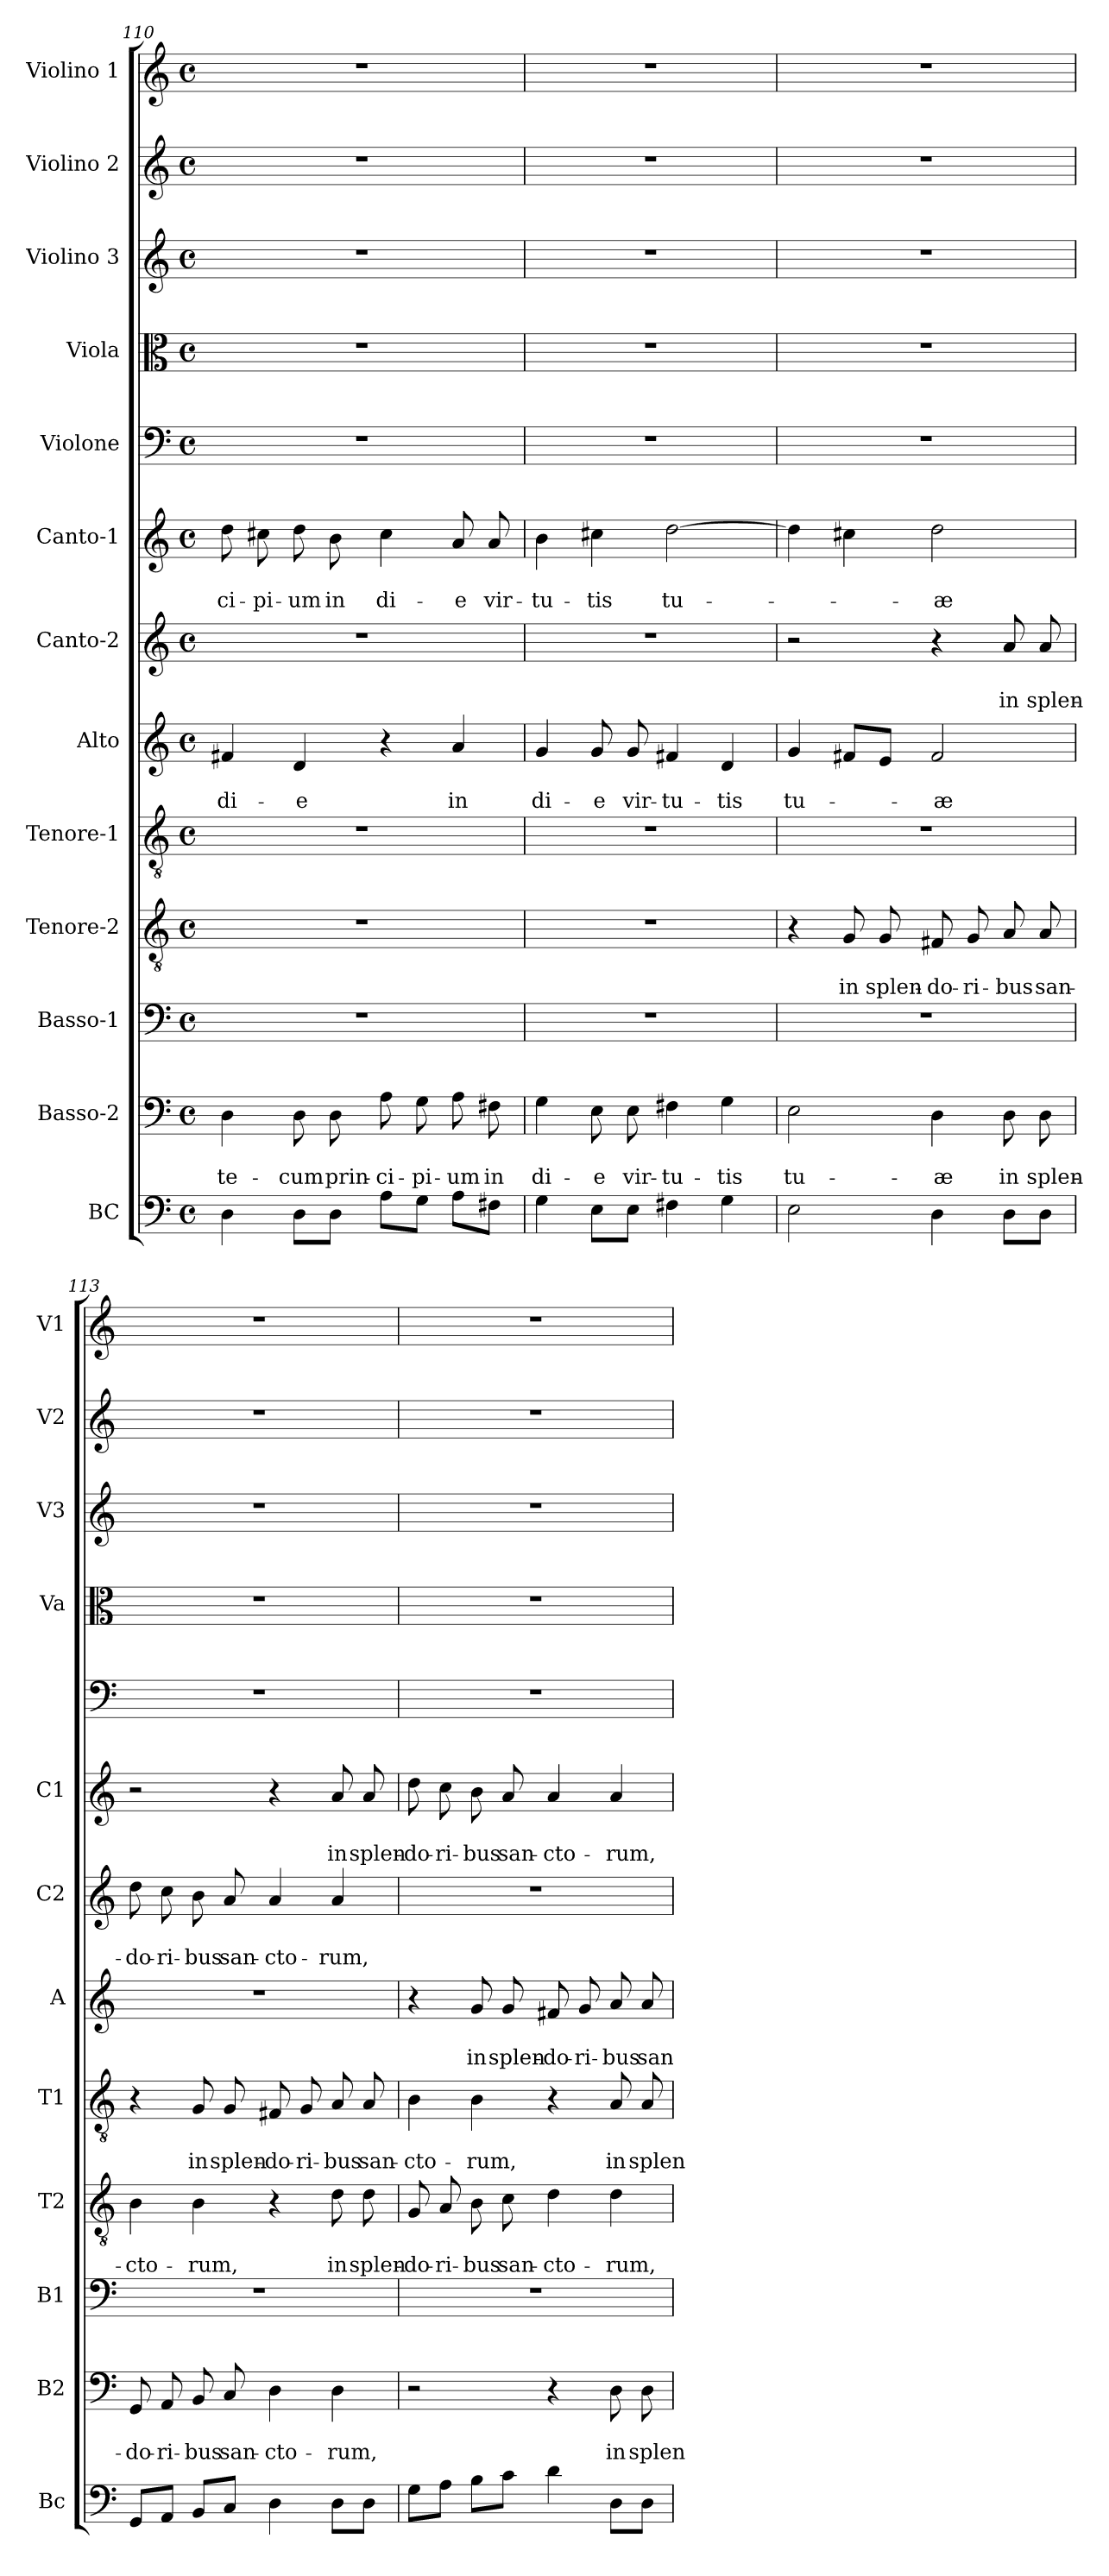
**kern	**kern	**text	**text	**kern	**kern	**text	**text	**kern	**text	**text	**kern	**text	**text	**kern	**text	**text	**kern	**text	**text	**kern	**kern	**kern	**kern	**kern
*part13	*part12	*part12	*part12	*part11	*part10	*part10	*part10	*part9	*part9	*part9	*part8	*part8	*part8	*part7	*part7	*part7	*part6	*part6	*part6	*part5	*part4	*part3	*part2	*part1
*staff13	*staff12	*staff12	*staff12	*staff11	*staff10	*staff10	*staff10	*staff9	*staff9	*staff9	*staff8	*staff8	*staff8	*staff7	*staff7	*staff7	*staff6	*staff6	*staff6	*staff5	*staff4	*staff3	*staff2	*staff1
*I"BC	*I"Basso-2	*	*	*I"Basso-1	*I"Tenore-2	*	*	*I"Tenore-1	*	*	*I"Alto	*	*	*I"Canto-2	*	*	*I"Canto-1	*	*	*I"Violone	*I"Viola	*I"Violino 3	*I"Violino 2	*I"Violino 1
*I'Bc	*I'B2	*	*	*I'B1	*I'T2	*	*	*I'T1	*	*	*I'A	*	*	*I'C2	*	*	*I'C1	*	*	*	*I'Va	*I'V3	*I'V2	*I'V1
*clefF4	*clefF4	*	*	*clefF4	*clefGv2	*	*	*clefGv2	*	*	*clefG2	*	*	*clefG2	*	*	*clefG2	*	*	*clefF4	*clefC3	*clefG2	*clefG2	*clefG2
*k[]	*k[]	*	*	*k[]	*k[]	*	*	*k[]	*	*	*k[]	*	*	*k[]	*	*	*k[]	*	*	*k[]	*k[]	*k[]	*k[]	*k[]
*C:	*C:	*	*	*C:	*C:	*	*	*C:	*	*	*C:	*	*	*C:	*	*	*C:	*	*	*C:	*C:	*C:	*C:	*C:
*M4/4	*M4/4	*	*	*M4/4	*M4/4	*	*	*M4/4	*	*	*M4/4	*	*	*M4/4	*	*	*M4/4	*	*	*M4/4	*M4/4	*M4/4	*M4/4	*M4/4
*met(c)	*met(c)	*	*	*met(c)	*met(c)	*	*	*met(c)	*	*	*met(c)	*	*	*met(c)	*	*	*met(c)	*	*	*met(c)	*met(c)	*met(c)	*met(c)	*met(c)
=110	=110	=110	=110	=110	=110	=110	=110	=110	=110	=110	=110	=110	=110	=110	=110	=110	=110	=110	=110	=110	=110	=110	=110	=110
!	!	!	!LO:LY:b	!	!	!	!	!	!	!	!	!	!LO:LY:b	!	!	!	!	!	!LO:LY:b	!	!	!	!	!
4D\	4D\	.	te-	1r	1r	.	.	1r	.	.	4f#X/	.	di-	1r	.	.	8dd\	.	-ci-	1r	1r	1r	1r	1r
!	!	!	!	!	!	!	!	!	!	!	!	!	!	!	!	!	!	!	!LO:LY:b	!	!	!	!	!
.	.	.	.	.	.	.	.	.	.	.	.	.	.	.	.	.	8cc#X\	.	-pi-	.	.	.	.	.
!	!	!	!LO:LY:b	!	!	!	!	!	!	!	!	!	!LO:LY:b	!	!	!	!	!	!LO:LY:b	!	!	!	!	!
8D\L	8D\	.	-cum	.	.	.	.	.	.	.	4d/	.	-e	.	.	.	8dd\	.	-um	.	.	.	.	.
!	!	!	!LO:LY:b	!	!	!	!	!	!	!	!	!	!	!	!	!	!	!	!LO:LY:b	!	!	!	!	!
8D\J	8D\	.	prin-	.	.	.	.	.	.	.	.	.	.	.	.	.	8b\	.	in	.	.	.	.	.
!	!	!	!LO:LY:b	!	!	!	!	!	!	!	!	!	!	!	!	!	!	!	!LO:LY:b	!	!	!	!	!
8A\L	8A\	.	-ci-	.	.	.	.	.	.	.	4r	.	.	.	.	.	4cc#\	.	di-	.	.	.	.	.
!	!	!	!LO:LY:b	!	!	!	!	!	!	!	!	!	!	!	!	!	!	!	!	!	!	!	!	!
8G\J	8G\	.	-pi-	.	.	.	.	.	.	.	.	.	.	.	.	.	.	.	.	.	.	.	.	.
!	!	!	!LO:LY:b	!	!	!	!	!	!	!	!	!	!LO:LY:b	!	!	!	!	!	!LO:LY:b	!	!	!	!	!
8A\L	8A\	.	-um	.	.	.	.	.	.	.	4a/	.	in	.	.	.	8a/	.	-e	.	.	.	.	.
!	!	!	!LO:LY:b	!	!	!	!	!	!	!	!	!	!	!	!	!	!	!	!LO:LY:b	!	!	!	!	!
8F#X\J	8F#X\	.	in	.	.	.	.	.	.	.	.	.	.	.	.	.	8a/	.	vir-	.	.	.	.	.
=111	=111	=111	=111	=111	=111	=111	=111	=111	=111	=111	=111	=111	=111	=111	=111	=111	=111	=111	=111	=111	=111	=111	=111	=111
!	!	!	!LO:LY:b	!	!	!	!	!	!	!	!	!	!LO:LY:b	!	!	!	!	!	!LO:LY:b	!	!	!	!	!
4G\	4G\	.	di-	1r	1r	.	.	1r	.	.	4g/	.	di-	1r	.	.	4b\	.	-tu-	1r	1r	1r	1r	1r
!	!	!	!LO:LY:b	!	!	!	!	!	!	!	!	!	!LO:LY:b	!	!	!	!	!	!LO:LY:b	!	!	!	!	!
8E\L	8E\	.	-e	.	.	.	.	.	.	.	8g/	.	-e	.	.	.	4cc#X\	.	-tis	.	.	.	.	.
!	!	!	!LO:LY:b	!	!	!	!	!	!	!	!	!	!LO:LY:b	!	!	!	!	!	!	!	!	!	!	!
8E\J	8E\	.	vir-	.	.	.	.	.	.	.	8g/	.	vir-	.	.	.	.	.	.	.	.	.	.	.
!	!	!	!LO:LY:b	!	!	!	!	!	!	!	!	!	!LO:LY:b	!	!	!	!	!	!LO:LY:b	!	!	!	!	!
4F#X\	4F#X\	.	-tu-	.	.	.	.	.	.	.	4f#X/	.	-tu-	.	.	.	[2dd\	.	tu-	.	.	.	.	.
!	!	!	!LO:LY:b	!	!	!	!	!	!	!	!	!	!LO:LY:b	!	!	!	!	!	!	!	!	!	!	!
4G\	4G\	.	-tis	.	.	.	.	.	.	.	4d/	.	-tis	.	.	.	.	.	.	.	.	.	.	.
!!LO:PB:g=z
=112	=112	=112	=112	=112	=112	=112	=112	=112	=112	=112	=112	=112	=112	=112	=112	=112	=112	=112	=112	=112	=112	=112	=112	=112
!	!	!	!LO:LY:b	!	!	!	!	!	!	!	!	!	!LO:LY:b	!	!	!	!	!	!	!	!	!	!	!
2E\	2E\	.	tu-	1r	4r	.	.	1r	.	.	4g/	.	tu-	2r	.	.	4dd\]	.	.	1r	1r	1r	1r	1r
!	!	!	!	!	!	!	!LO:LY:b	!	!	!	!	!	!	!	!	!	!	!	!	!	!	!	!	!
.	.	.	.	.	8G/	.	in	.	.	.	8f#X/L	.	.	.	.	.	4cc#X\	.	.	.	.	.	.	.
!	!	!	!	!	!	!	!LO:LY:b	!	!	!	!	!	!	!	!	!	!	!	!	!	!	!	!	!
.	.	.	.	.	8G/	.	splen-	.	.	.	8e/J	.	.	.	.	.	.	.	.	.	.	.	.	.
!	!	!	!LO:LY:b	!	!	!	!LO:LY:b	!	!	!	!	!	!LO:LY:b	!	!	!	!	!	!LO:LY:b	!	!	!	!	!
4D\	4D\	.	-æ	.	8F#X/	.	-do-	.	.	.	2f#/	.	-æ	4r	.	.	2dd\	.	-æ	.	.	.	.	.
!	!	!	!	!	!	!	!LO:LY:b	!	!	!	!	!	!	!	!	!	!	!	!	!	!	!	!	!
.	.	.	.	.	8G/	.	-ri-	.	.	.	.	.	.	.	.	.	.	.	.	.	.	.	.	.
!	!	!	!LO:LY:b	!	!	!	!LO:LY:b	!	!	!	!	!	!	!	!	!LO:LY:b	!	!	!	!	!	!	!	!
8D\L	8D\	.	in	.	8A/	.	-bus	.	.	.	.	.	.	8a/	.	in	.	.	.	.	.	.	.	.
!	!	!	!LO:LY:b	!	!	!	!LO:LY:b	!	!	!	!	!	!	!	!	!LO:LY:b	!	!	!	!	!	!	!	!
8D\J	8D\	.	splen-	.	8A/	.	san-	.	.	.	.	.	.	8a/	.	splen-	.	.	.	.	.	.	.	.
=113	=113	=113	=113	=113	=113	=113	=113	=113	=113	=113	=113	=113	=113	=113	=113	=113	=113	=113	=113	=113	=113	=113	=113	=113
!	!	!	!LO:LY:b	!	!	!	!LO:LY:b	!	!	!	!	!	!	!	!	!LO:LY:b	!	!	!	!	!	!	!	!
8GG/L	8GG/	.	-do-	1r	4B\	.	-cto-	4r	.	.	1r	.	.	8dd\	.	-do-	2r	.	.	1r	1r	1r	1r	1r
!	!	!	!LO:LY:b	!	!	!	!	!	!	!	!	!	!	!	!	!LO:LY:b	!	!	!	!	!	!	!	!
8AA/J	8AA/	.	-ri-	.	.	.	.	.	.	.	.	.	.	8cc\	.	-ri-	.	.	.	.	.	.	.	.
!	!	!	!LO:LY:b	!	!	!	!LO:LY:b	!	!	!LO:LY:b	!	!	!	!	!	!LO:LY:b	!	!	!	!	!	!	!	!
8BB/L	8BB/	.	-bus	.	4B\	.	-rum,	8G/	.	in	.	.	.	8b\	.	-bus	.	.	.	.	.	.	.	.
!	!	!	!LO:LY:b	!	!	!	!	!	!	!LO:LY:b	!	!	!	!	!	!LO:LY:b	!	!	!	!	!	!	!	!
8C/J	8C/	.	san-	.	.	.	.	8G/	.	splen-	.	.	.	8a/	.	san-	.	.	.	.	.	.	.	.
!	!	!	!LO:LY:b	!	!	!	!	!	!	!LO:LY:b	!	!	!	!	!	!LO:LY:b	!	!	!	!	!	!	!	!
4D\	4D\	.	-cto-	.	4r	.	.	8F#X/	.	-do-	.	.	.	4a/	.	-cto-	4r	.	.	.	.	.	.	.
!	!	!	!	!	!	!	!	!	!	!LO:LY:b	!	!	!	!	!	!	!	!	!	!	!	!	!	!
.	.	.	.	.	.	.	.	8G/	.	-ri-	.	.	.	.	.	.	.	.	.	.	.	.	.	.
!	!	!	!LO:LY:b	!	!	!	!LO:LY:b	!	!	!LO:LY:b	!	!	!	!	!	!LO:LY:b	!	!	!LO:LY:b	!	!	!	!	!
8D\L	4D\	.	-rum,	.	8d\	.	in	8A/	.	-bus	.	.	.	4a/	.	-rum,	8a/	.	in	.	.	.	.	.
!	!	!	!	!	!	!	!LO:LY:b	!	!	!LO:LY:b	!	!	!	!	!	!	!	!	!LO:LY:b	!	!	!	!	!
8D\J	.	.	.	.	8d\	.	splen-	8A/	.	san-	.	.	.	.	.	.	8a/	.	splen-	.	.	.	.	.
=114	=114	=114	=114	=114	=114	=114	=114	=114	=114	=114	=114	=114	=114	=114	=114	=114	=114	=114	=114	=114	=114	=114	=114	=114
!	!	!	!	!	!	!	!LO:LY:b	!	!	!LO:LY:b	!	!	!	!	!	!	!	!	!LO:LY:b	!	!	!	!	!
8G\L	2r	.	.	1r	8G/	.	-do-	4B\	.	-cto-	4r	.	.	1r	.	.	8dd\	.	-do-	1r	1r	1r	1r	1r
!	!	!	!	!	!	!	!LO:LY:b	!	!	!	!	!	!	!	!	!	!	!	!LO:LY:b	!	!	!	!	!
8A\J	.	.	.	.	8A/	.	-ri-	.	.	.	.	.	.	.	.	.	8cc\	.	-ri-	.	.	.	.	.
!	!	!	!	!	!	!	!LO:LY:b	!	!	!LO:LY:b	!	!	!LO:LY:b	!	!	!	!	!	!LO:LY:b	!	!	!	!	!
8B\L	.	.	.	.	8B\	.	-bus	4B\	.	-rum,	8g/	.	in	.	.	.	8b\	.	-bus	.	.	.	.	.
!	!	!	!	!	!	!	!LO:LY:b	!	!	!	!	!	!LO:LY:b	!	!	!	!	!	!LO:LY:b	!	!	!	!	!
8c\J	.	.	.	.	8c\	.	san-	.	.	.	8g/	.	splen-	.	.	.	8a/	.	san-	.	.	.	.	.
!	!	!	!	!	!	!	!LO:LY:b	!	!	!	!	!	!LO:LY:b	!	!	!	!	!	!LO:LY:b	!	!	!	!	!
4d\	4r	.	.	.	4d\	.	-cto-	4r	.	.	8f#X/	.	-do-	.	.	.	4a/	.	-cto-	.	.	.	.	.
!	!	!	!	!	!	!	!	!	!	!	!	!	!LO:LY:b	!	!	!	!	!	!	!	!	!	!	!
.	.	.	.	.	.	.	.	.	.	.	8g/	.	-ri-	.	.	.	.	.	.	.	.	.	.	.
!	!	!	!LO:LY:b	!	!	!	!LO:LY:b	!	!	!LO:LY:b	!	!	!LO:LY:b	!	!	!	!	!	!LO:LY:b	!	!	!	!	!
8D\L	8D\	.	in	.	4d\	.	-rum,	8A/	.	in	8a/	.	-bus	.	.	.	4a/	.	-rum,	.	.	.	.	.
!	!	!	!LO:LY:b	!	!	!	!	!	!	!LO:LY:b	!	!	!LO:LY:b	!	!	!	!	!	!	!	!	!	!	!
8D\J	8D\	.	splen-	.	.	.	.	8A/	.	splen-	8a/	.	san-	.	.	.	.	.	.	.	.	.	.	.
=	=	=	=	=	=	=	=	=	=	=	=	=	=	=	=	=	=	=	=	=	=	=	=	=
*-	*-	*-	*-	*-	*-	*-	*-	*-	*-	*-	*-	*-	*-	*-	*-	*-	*-	*-	*-	*-	*-	*-	*-	*-
